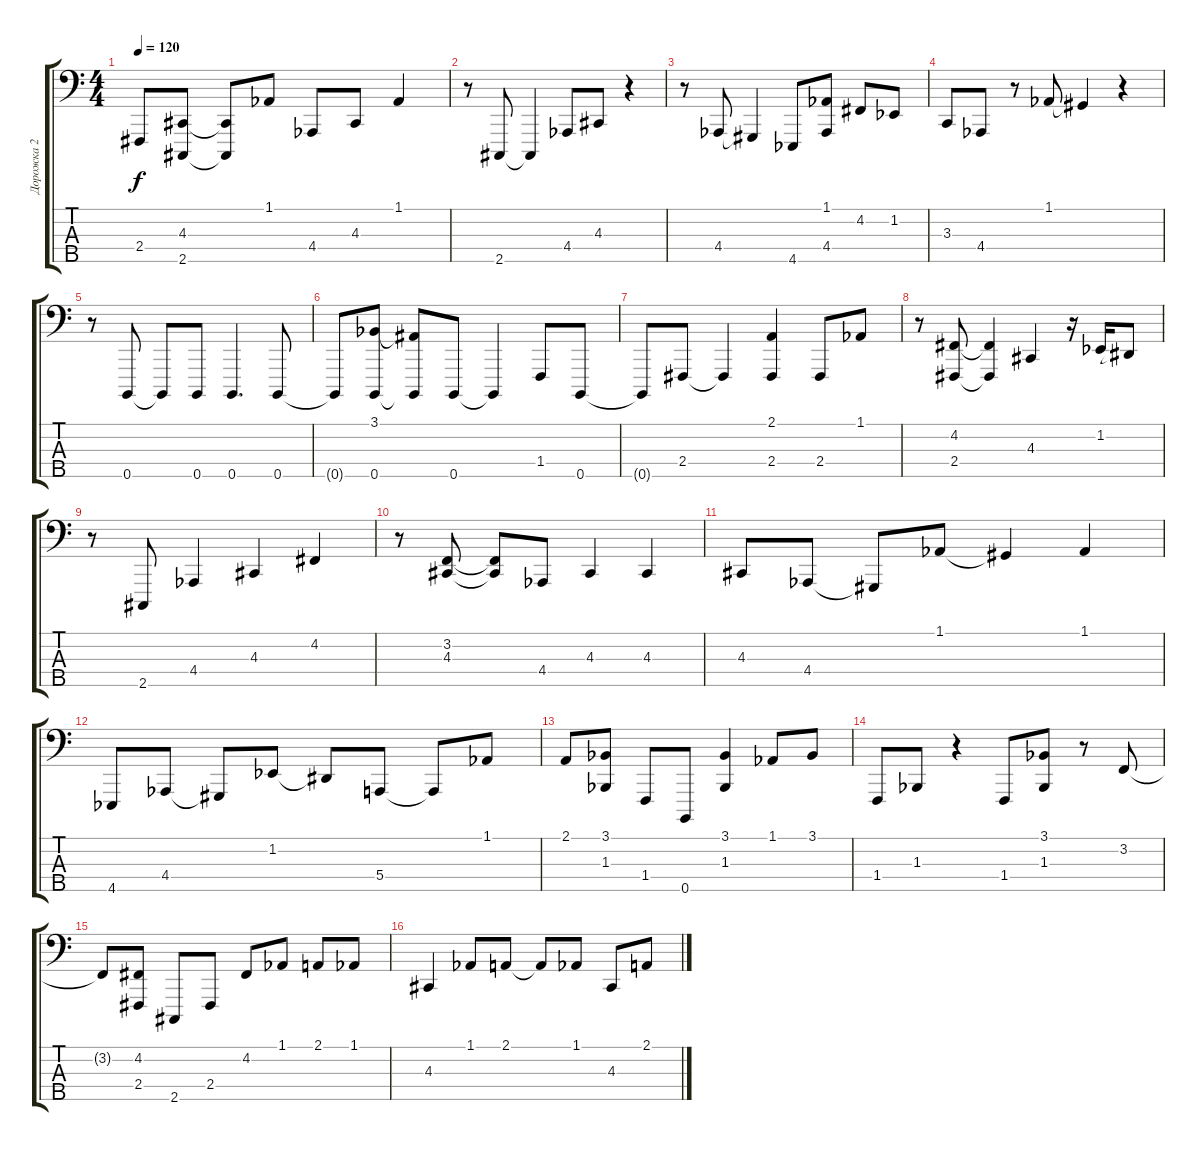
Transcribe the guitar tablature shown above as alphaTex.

\track ("Дорожка 2" "Дорожка 2") {instrument acousticgrandpiano}
\staff {score tabs}
\tuning (G2 D2 A1 E1 B0) {hide}
\ts (4 4)
\tempo 120
\clef f4
\ks c
2.4.8{dy f} (4.3 2.5).8 (4.3{t} 2.5{t}).8 1.1{acc b}.8 4.4{acc b}.8 4.3.8 1.1{acc b}.4 |
r.8 2.5.8 2.5{t}.4 4.4{acc b}.8 4.3.8 r.4 |
r.8 4.4{acc b}.8 4.4{t}.4 4.5{acc b}.8 (1.1{acc b} 4.4{acc b}).8 4.2.8 1.2{acc b}.8 |
3.3.8 4.4{acc b}.8 r.8 1.1{acc b}.8 1.1{t}.4 r.4 |
r.8 0.5.8 0.5{t}.8 0.5.8 0.5.4{d} 0.5.8 |
0.5{t}.8 (3.1{acc b} 0.5).8 (3.1{t} 0.5{t}).8 0.5.8 0.5{t}.4 1.4.8 0.5.8 |
0.5{t}.8 2.4.8 2.4{t}.4 (2.1 2.4).4 2.4.8{beam Up} 1.1{acc b}.8{beam Up} |
r.8 (4.2 2.4).8 (4.2{t} 2.4{t}).4 4.3.4 r.16 1.2{acc b}.16{beam Up} 1.2{t}.8{beam Up} |
r.8 2.5.8 4.4{acc b}.4 4.3.4 4.2.4 |
r.8 (3.2 4.3).8 (3.2{t} 4.3{t}).8 4.4{acc b}.8 4.3.4 4.3.4 |
4.3.8 4.4{acc b}.8 4.4{t}.8 1.1{acc b}.8 1.1{t}.4 1.1{acc b}.4 |
4.5{acc b}.8 4.4{acc b}.8 4.4{t}.8 1.2{acc b}.8 1.2{t}.8 5.4.8 5.4{t}.8 1.1{acc b}.8 |
2.1.8 (3.1{acc b} 1.3{acc b}).8 1.4.8 0.5.8 (3.1{acc b} 1.3{acc b}).4 1.1{acc b}.8 3.1{acc b}.8 |
1.4.8 1.3{acc b}.8 r.4 1.4.8 (3.1{acc b} 1.3{acc b}).8 r.8 3.2.8 |
3.2{t}.8 (4.2 2.4).8 2.5.8 2.4.8 4.2.8 1.1{acc b}.8 2.1.8 1.1{acc b}.8 |
4.3.4 1.1{acc b}.8 2.1.8 2.1{t}.8 1.1{acc b}.8 4.3.8 2.1.8
